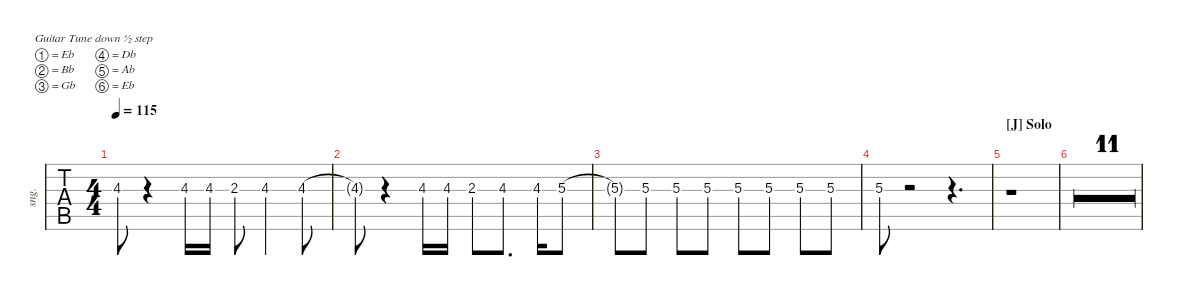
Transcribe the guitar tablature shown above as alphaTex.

\defaultSystemsLayout 4
\hideDynamics
\bracketExtendMode nobrackets
\otherSystemsTrackNameOrientation horizontal
\track ("V. Harmony 1" "sng. ") {multiBarRest instrument voiceoohs}
\staff {tabs}
\tuning (Eb4 Bb3 Gb3 Db3 Ab2 Eb2)
\ts (4 4)
\tempo 115
\clef g2
\ks c
4.3{t acc #}.8{dy mf} r.4 4.3{acc #}.16 4.3{acc #}.16 2.3{acc #}.8 4.3{acc #}.4 4.3{acc #}.8 |
4.3{t acc #}.8 r.4 4.3{acc #}.16 4.3{acc #}.16 2.3{acc #}.8 4.3{acc #}.8{d} 4.3{acc #}.16 5.3.8 |
5.3{t}.8 5.3.8 5.3.8 5.3.8 5.3.8 5.3.8 5.3.8 5.3.8 |
5.3.8 r.2 r.4{d} |
\section ("J" "Solo")
r.1 |
r.1 |
r.1 |
r.1 |
r.1 |
r.1 |
r.1 |
r.1 |
r.1 |
r.1 |
r.1 |
r.1
